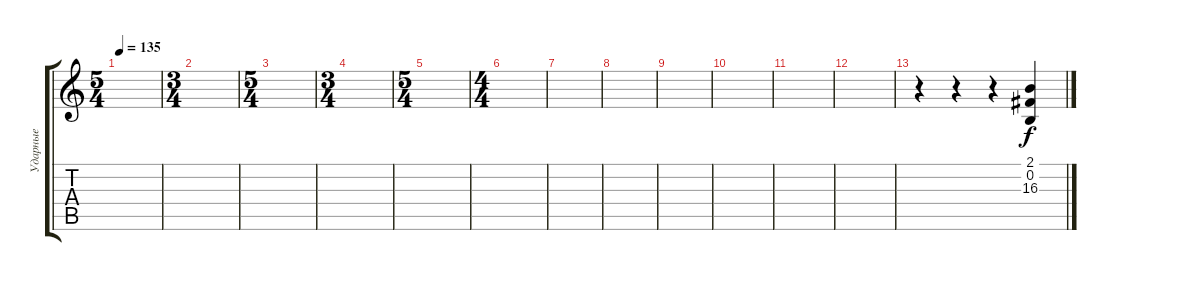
\track ("Ударные" "Ударные") {instrument reversecymbal}
\staff {score tabs}
\tuning (E4 B3 G3 D3 A2 E2) {hide}
\ts (5 4)
\tempo 135
\clef g2
\ks c
|
\ts (3 4)
|
\ts (5 4)
|
\ts (3 4)
|
\ts (5 4)
|
\ts (4 4)
|
|
|
|
|
|
|
r.4 r.4 r.4 (2.1 0.2 16.3).4
